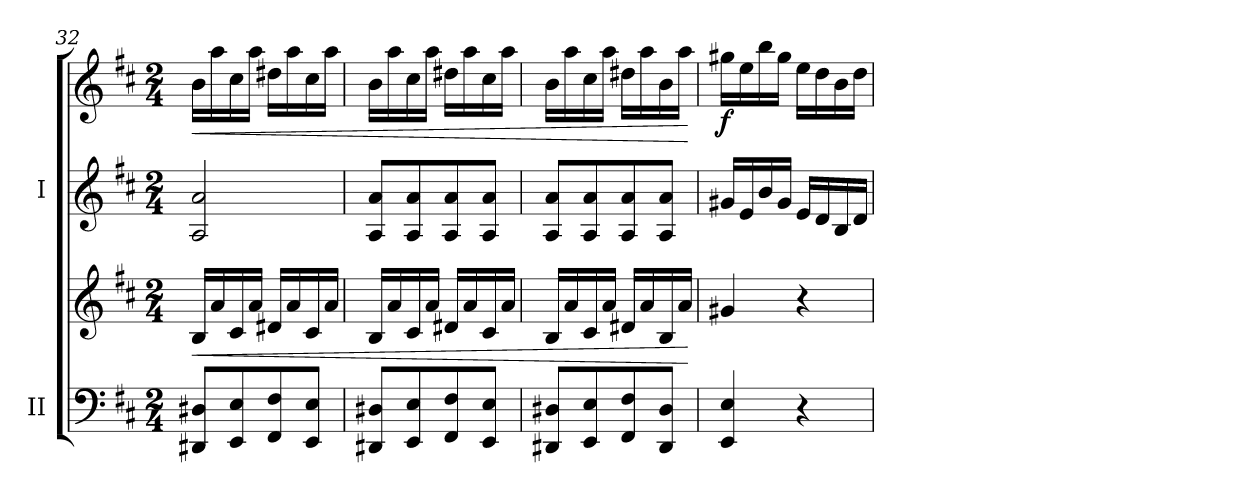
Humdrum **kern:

**kern	**kern	**dynam	**kern	**kern	**dynam
*part2	*part2	*part2	*part1	*part1	*part1
*staff4	*staff3	*staff3/4	*staff2	*staff1	*staff1/2
*I"II	*	*	*I"I	*	*
*I'II	*	*	*I'I	*	*
*clefF4	*clefG2	*	*clefG2	*clefG2	*
*k[f#c#]	*k[f#c#]	*	*k[f#c#]	*k[f#c#]	*
*M2/4	*M2/4	*	*M2/4	*M2/4	*
=32	=32	=32	=32	=32	=32
!	!	!LO:HP:b	!	!	!LO:HP:b
8DD#X/ 8D#X/L	16B/LL	<	2A/ 2a/	16b\LL	<
.	16a/	.	.	16aa\	.
8EE/ 8E/	16c#/	.	.	16cc#\	.
.	16a/JJ	.	.	16aa\JJ	.
8FF#/ 8F#/	16d#X/LL	.	.	16dd#X\LL	.
.	16a/	.	.	16aa\	.
8EE/ 8E/J	16c#/	.	.	16cc#\	.
.	16a/JJ	.	.	16aa\JJ	.
=33	=33	=33	=33	=33	=33
8DD#X/ 8D#X/L	16B/LL	.	8A/ 8a/L	16b\LL	.
.	16a/	.	.	16aa\	.
8EE/ 8E/	16c#/	.	8A/ 8a/	16cc#\	.
.	16a/JJ	.	.	16aa\JJ	.
8FF#/ 8F#/	16d#X/LL	.	8A/ 8a/	16dd#X\LL	.
.	16a/	.	.	16aa\	.
8EE/ 8E/J	16c#/	.	8A/ 8a/J	16cc#\	.
.	16a/JJ	.	.	16aa\JJ	.
=34	=34	=34	=34	=34	=34
8DD#X/ 8D#X/L	16B/LL	.	8A/ 8a/L	16b\LL	.
.	16a/	.	.	16aa\	.
8EE/ 8E/	16c#/	.	8A/ 8a/	16cc#\	.
.	16a/JJ	.	.	16aa\JJ	.
8FF#/ 8F#/	16d#X/LL	.	8A/ 8a/	16dd#X\LL	.
.	16a/	.	.	16aa\	.
8DD#/ 8D#/J	16B/	.	8A/ 8a/J	16b\	.
.	16a/JJ	.	.	16aa\JJ	.
.	.	[	.	.	[
=35	=35	=35	=35	=35	=35
!	!	!	!	!	!LO:DY:b
4EE/ 4E/	4g#X/	.	16g#X/LL	16gg#X\LL	f
.	.	.	16e/	16ee\	.
.	.	.	16b/	16bb\	.
.	.	.	16g#/JJ	16gg#\JJ	.
4r	4r	.	16e/LL	16ee\LL	.
.	.	.	16d/	16dd\	.
.	.	.	16B/	16b\	.
.	.	.	16d/JJ	16dd\JJ	.
=	=	=	=	=	=
*-	*-	*-	*-	*-	*-
